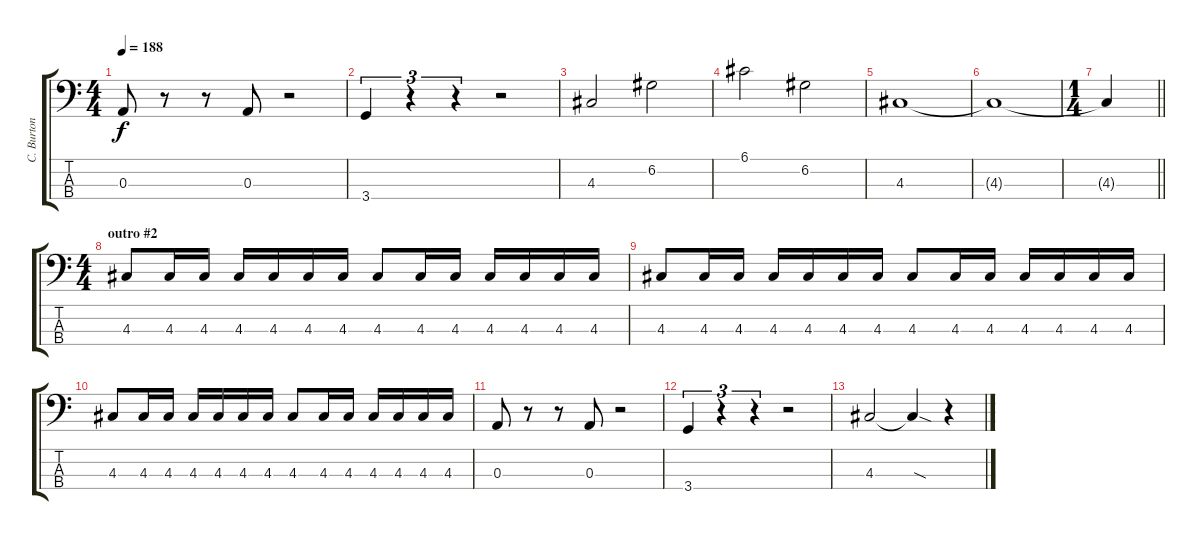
\track ("C. Burton - Bass" "C. Burton ") {instrument electricbassfinger}
\staff {score tabs}
\tuning (G2 D2 A1 E1) {hide}
\ts (4 4)
\tempo 188
\clef f4
\ks c
0.3.8{dy f} r.8 r.8 0.3.8 r.2 |
3.4.4{tu (3 2)} r.4{tu (3 2)} r.4{tu (3 2)} r.2 |
4.3.2 6.2.2 |
6.1.2 6.2.2 |
4.3.1 |
4.3{t}.1 |
\ts (1 4)
\barLineRight lightlight
4.3{t}.4 |
\ts (4 4)
\section ("" "outro #2")
4.3.8 4.3.16 4.3.16 4.3.16 4.3.16 4.3.16 4.3.16 4.3.8 4.3.16 4.3.16 4.3.16 4.3.16 4.3.16 4.3.16 |
4.3.8 4.3.16 4.3.16 4.3.16 4.3.16 4.3.16 4.3.16 4.3.8 4.3.16 4.3.16 4.3.16 4.3.16 4.3.16 4.3.16 |
4.3.8 4.3.16 4.3.16 4.3.16 4.3.16 4.3.16 4.3.16 4.3.8 4.3.16 4.3.16 4.3.16 4.3.16 4.3.16 4.3.16 |
0.3.8 r.8 r.8 0.3.8 r.2 |
3.4.4{tu (3 2)} r.4{tu (3 2)} r.4{tu (3 2)} r.2 |
4.3.2 4.3{sod t}.4 r.4
